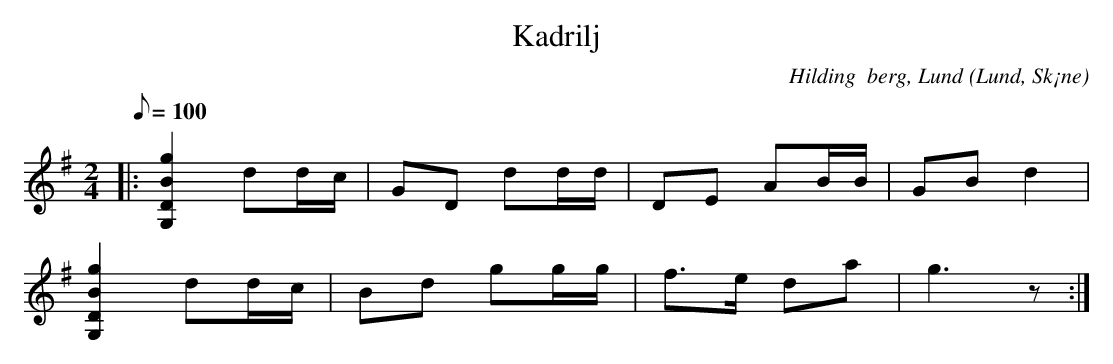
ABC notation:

X:1
T:Kadrilj
C:Hilding  berg, Lund
O:Lund, Sk¡ne
M:2/4
L:1/9
Q:1/8=100
V:1 clef=G
K:G
|: [G,2D2B2g2] dd/c/ | GD dd/d/ | DE AB/B/ | GB d2 |
[G,2D2B2g2] dd/c/ | Bd gg/g/ | f>e da | g3 z :|
